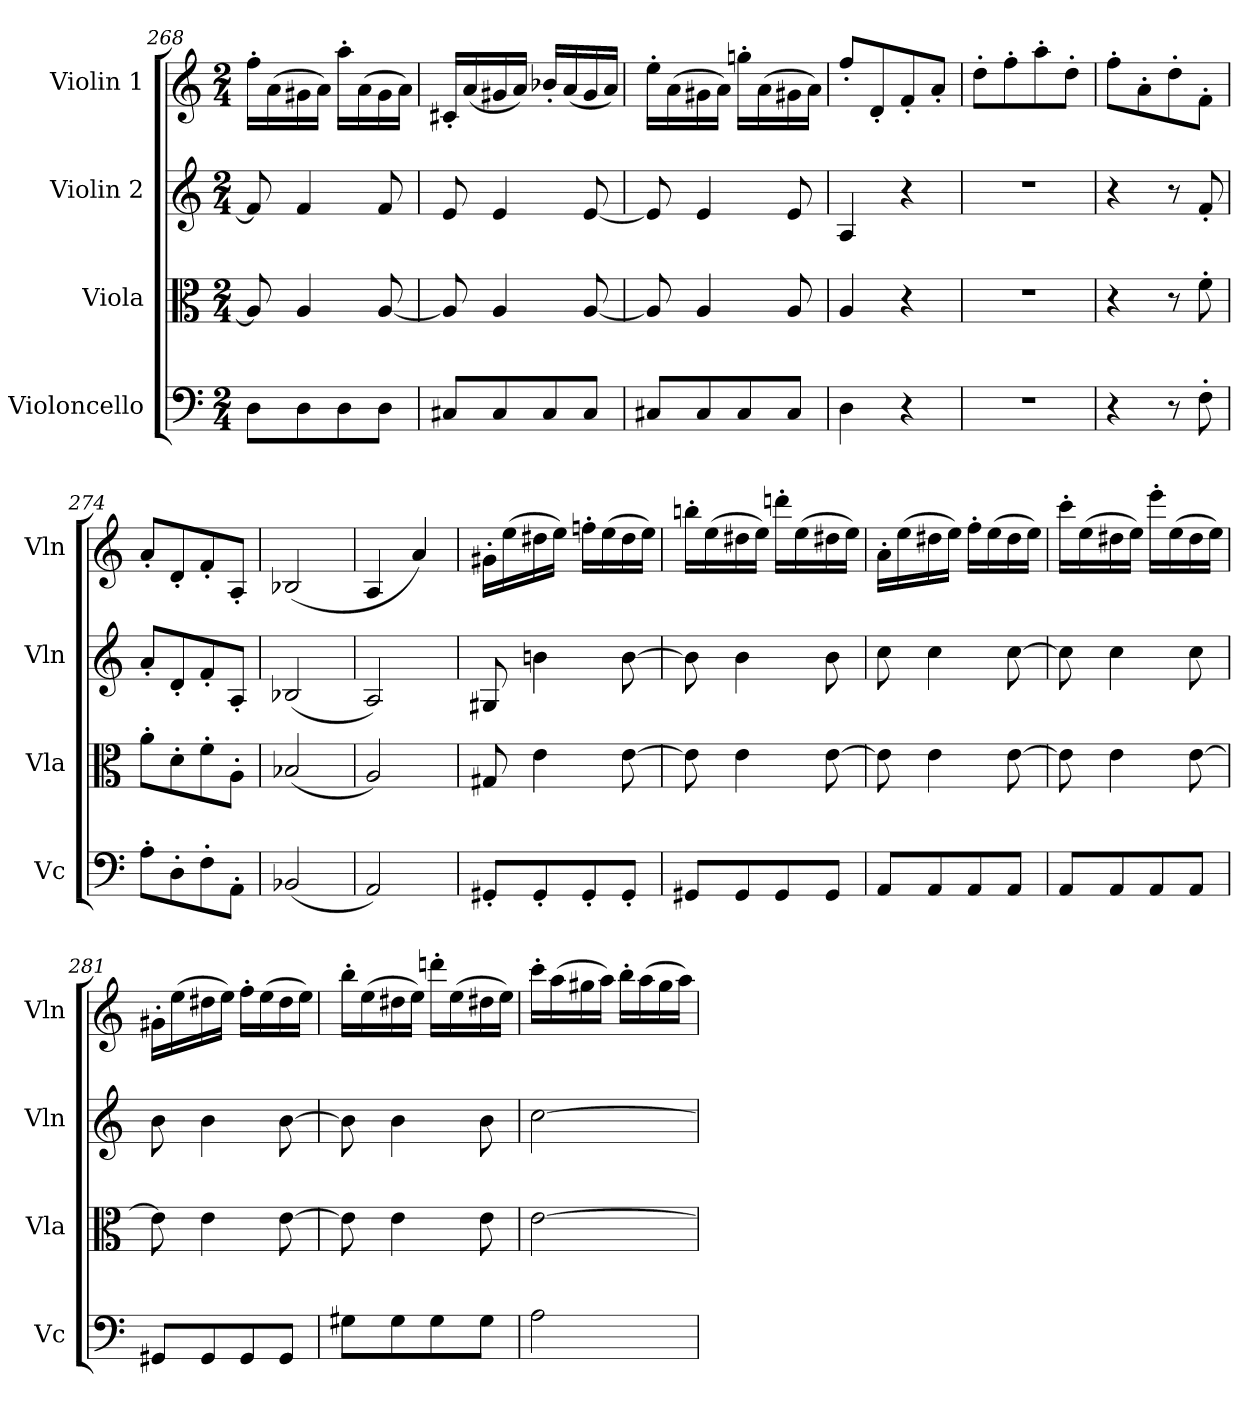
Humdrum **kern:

**kern	**kern	**kern	**kern
*part4	*part3	*part2	*part1
*staff4	*staff3	*staff2	*staff1
*I"Violoncello	*I"Viola	*I"Violin 2	*I"Violin 1
*I'Vc	*I'Vla	*I'Vln	*I'Vln
*clefF4	*clefC3	*clefG2	*clefG2
*k[]	*k[]	*k[]	*k[]
*M2/4	*M2/4	*M2/4	*M2/4
=268	=268	=268	=268
8D\L	8A/]	8f/]	16ff'\LL
.	.	.	(>16a\
8D\	4A/	4f/	16g#X\
.	.	.	16a\JJ)
8D\	.	.	16aa'\LL
.	.	.	(>16a\
8D\J	[8A/	8f/	16g#\
.	.	.	16a\JJ)
=269	=269	=269	=269
8C#X/L	8A/]	8e/	16c#X'/LL
.	.	.	(<16a/
8C#/	4A/	4e/	16g#X/
.	.	.	16a/JJ)
8C#/	.	.	16b-X'/LL
.	.	.	(<16a/
8C#/J	[8A/	[8e/	16g#/
.	.	.	16a/JJ)
!!LO:PB:g=z
=270	=270	=270	=270
8C#X/L	8A/]	8e/]	16ee'\LL
.	.	.	(>16a\
8C#/	4A/	4e/	16g#X\
.	.	.	16a\JJ)
8C#/	.	.	16ggn'\LL
.	.	.	(>16a\
8C#/J	8A/	8e/	16g#X\
.	.	.	16a\JJ)
=271	=271	=271	=271
4D\	4A/	4A/	8ff'/L
.	.	.	8d'/
4r	4r	4r	8f'/
.	.	.	8a'/J
=272	=272	=272	=272
2r	2r	2r	8dd'\L
.	.	.	8ff'\
.	.	.	8aa'\
.	.	.	8dd'\J
=273	=273	=273	=273
4r	4r	4r	8ff'\L
.	.	.	8a'\
8r	8r	8r	8dd'\
8F'\	8f'\	8f'/	8f'\J
=274	=274	=274	=274
8A'\L	8a'\L	8a'/L	8a'/L
8D'\	8d'\	8d'/	8d'/
8F'\	8f'\	8f'/	8f'/
8AA'\J	8A'\J	8A'/J	8A'/J
=275	=275	=275	=275
(<2BB-X/	(<2B-X/	(<2B-X/	(<2B-X/
=276	=276	=276	=276
2AA/)	2A/)	2A/)	4A/
.	.	.	4a/)
!!LO:LB:g=z
=277	=277	=277	=277
8GG#X'/L	8G#X/	8G#X/	16g#X'\LL
.	.	.	(>16ee\
8GG#'/	4e\	4bn\	16dd#X\
.	.	.	16ee\JJ)
8GG#'/	.	.	16ffn'\LL
.	.	.	(>16ee\
8GG#'/J	[8e\	[8b\	16dd#\
.	.	.	16ee\JJ)
=278	=278	=278	=278
8GG#X/L	8e\]	8b\]	16bbn'\LL
.	.	.	(>16ee\
8GG#/	4e\	4b\	16dd#X\
.	.	.	16ee\JJ)
8GG#/	.	.	16dddn'\LL
.	.	.	(>16ee\
8GG#/J	[8e\	8b\	16dd#X\
.	.	.	16ee\JJ)
=279	=279	=279	=279
8AA/L	8e\]	8cc\	16a'\LL
.	.	.	(>16ee\
8AA/	4e\	4cc\	16dd#X\
.	.	.	16ee\JJ)
8AA/	.	.	16ff'\LL
.	.	.	(>16ee\
8AA/J	[8e\	[8cc\	16dd#\
.	.	.	16ee\JJ)
=280	=280	=280	=280
8AA/L	8e\]	8cc\]	16ccc'\LL
.	.	.	(>16ee\
8AA/	4e\	4cc\	16dd#X\
.	.	.	16ee\JJ)
8AA/	.	.	16eee'\LL
.	.	.	(>16ee\
8AA/J	[8e\	8cc\	16dd#\
.	.	.	16ee\JJ)
!!LO:LB:g=z
=281	=281	=281	=281
8GG#X/L	8e\]	8b\	16g#X'\LL
.	.	.	(>16ee\
8GG#/	4e\	4b\	16dd#X\
.	.	.	16ee\JJ)
8GG#/	.	.	16ff'\LL
.	.	.	(>16ee\
8GG#/J	[8e\	[8b\	16dd#\
.	.	.	16ee\JJ)
=282	=282	=282	=282
8G#X\L	8e\]	8b\]	16bb'\LL
.	.	.	(>16ee\
8G#\	4e\	4b\	16dd#X\
.	.	.	16ee\JJ)
8G#\	.	.	16dddn'\LL
.	.	.	(>16ee\
8G#\J	8e\	8b\	16dd#X\
.	.	.	16ee\JJ)
=283	=283	=283	=283
2A\	[2e\	[2cc\	16ccc'\LL
.	.	.	(>16aa\
.	.	.	16gg#X\
.	.	.	16aa\JJ)
.	.	.	16bb'\LL
.	.	.	(>16aa\
.	.	.	16gg#\
.	.	.	16aa\JJ)
=	=	=	=
*-	*-	*-	*-
